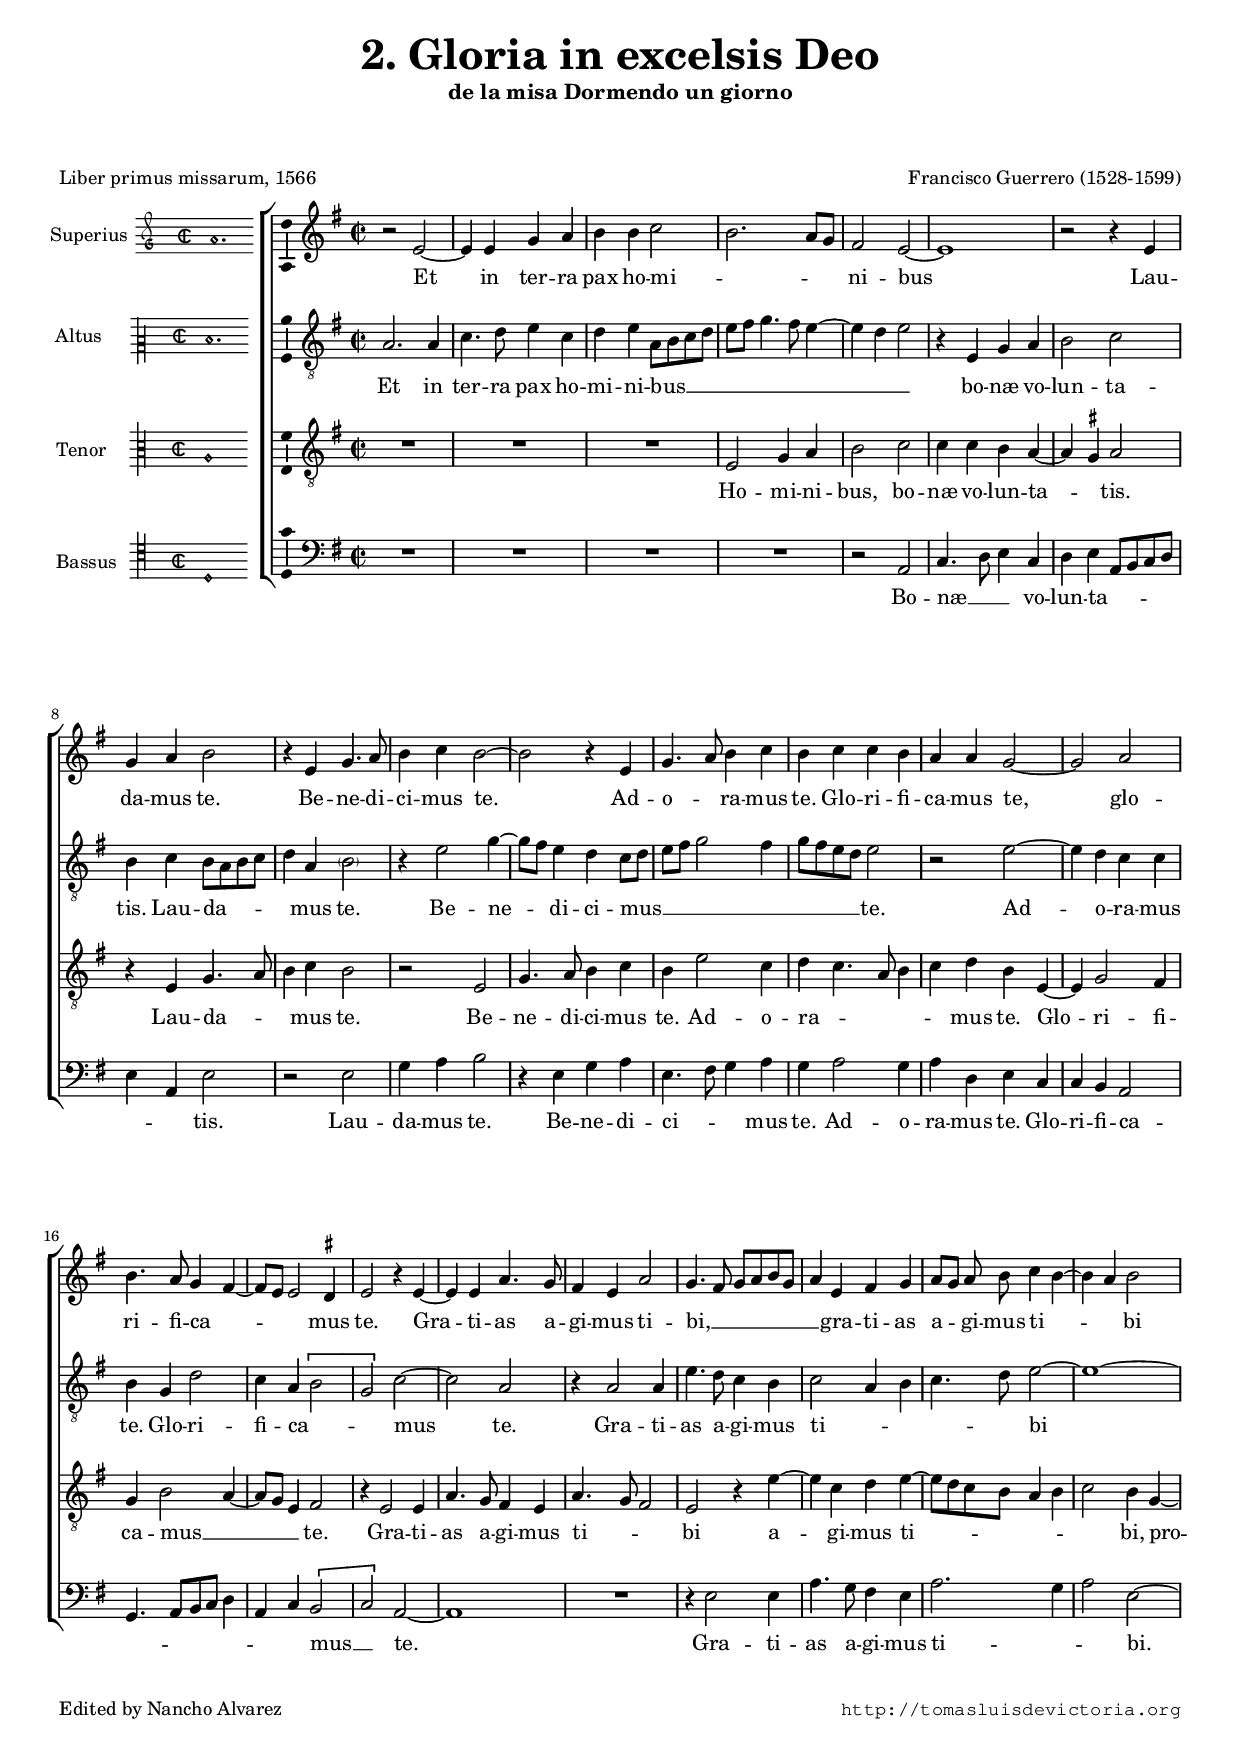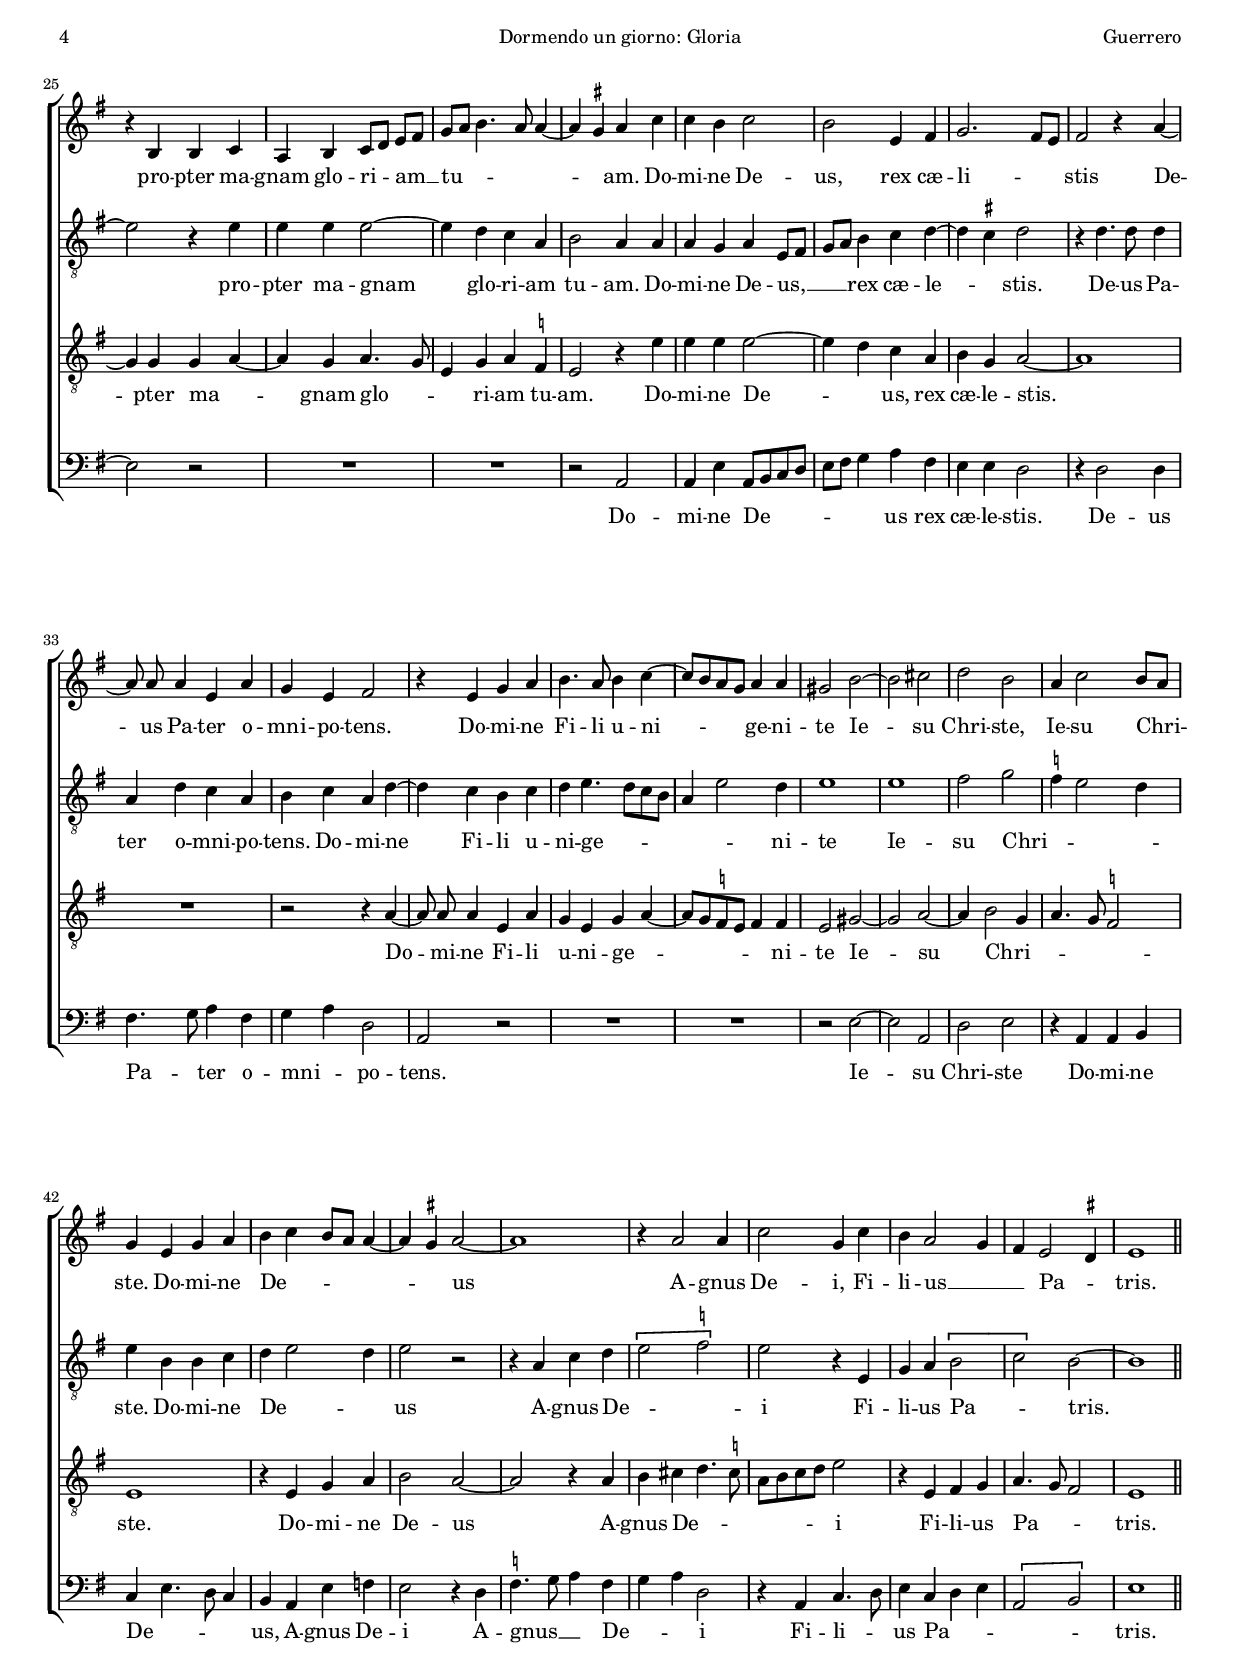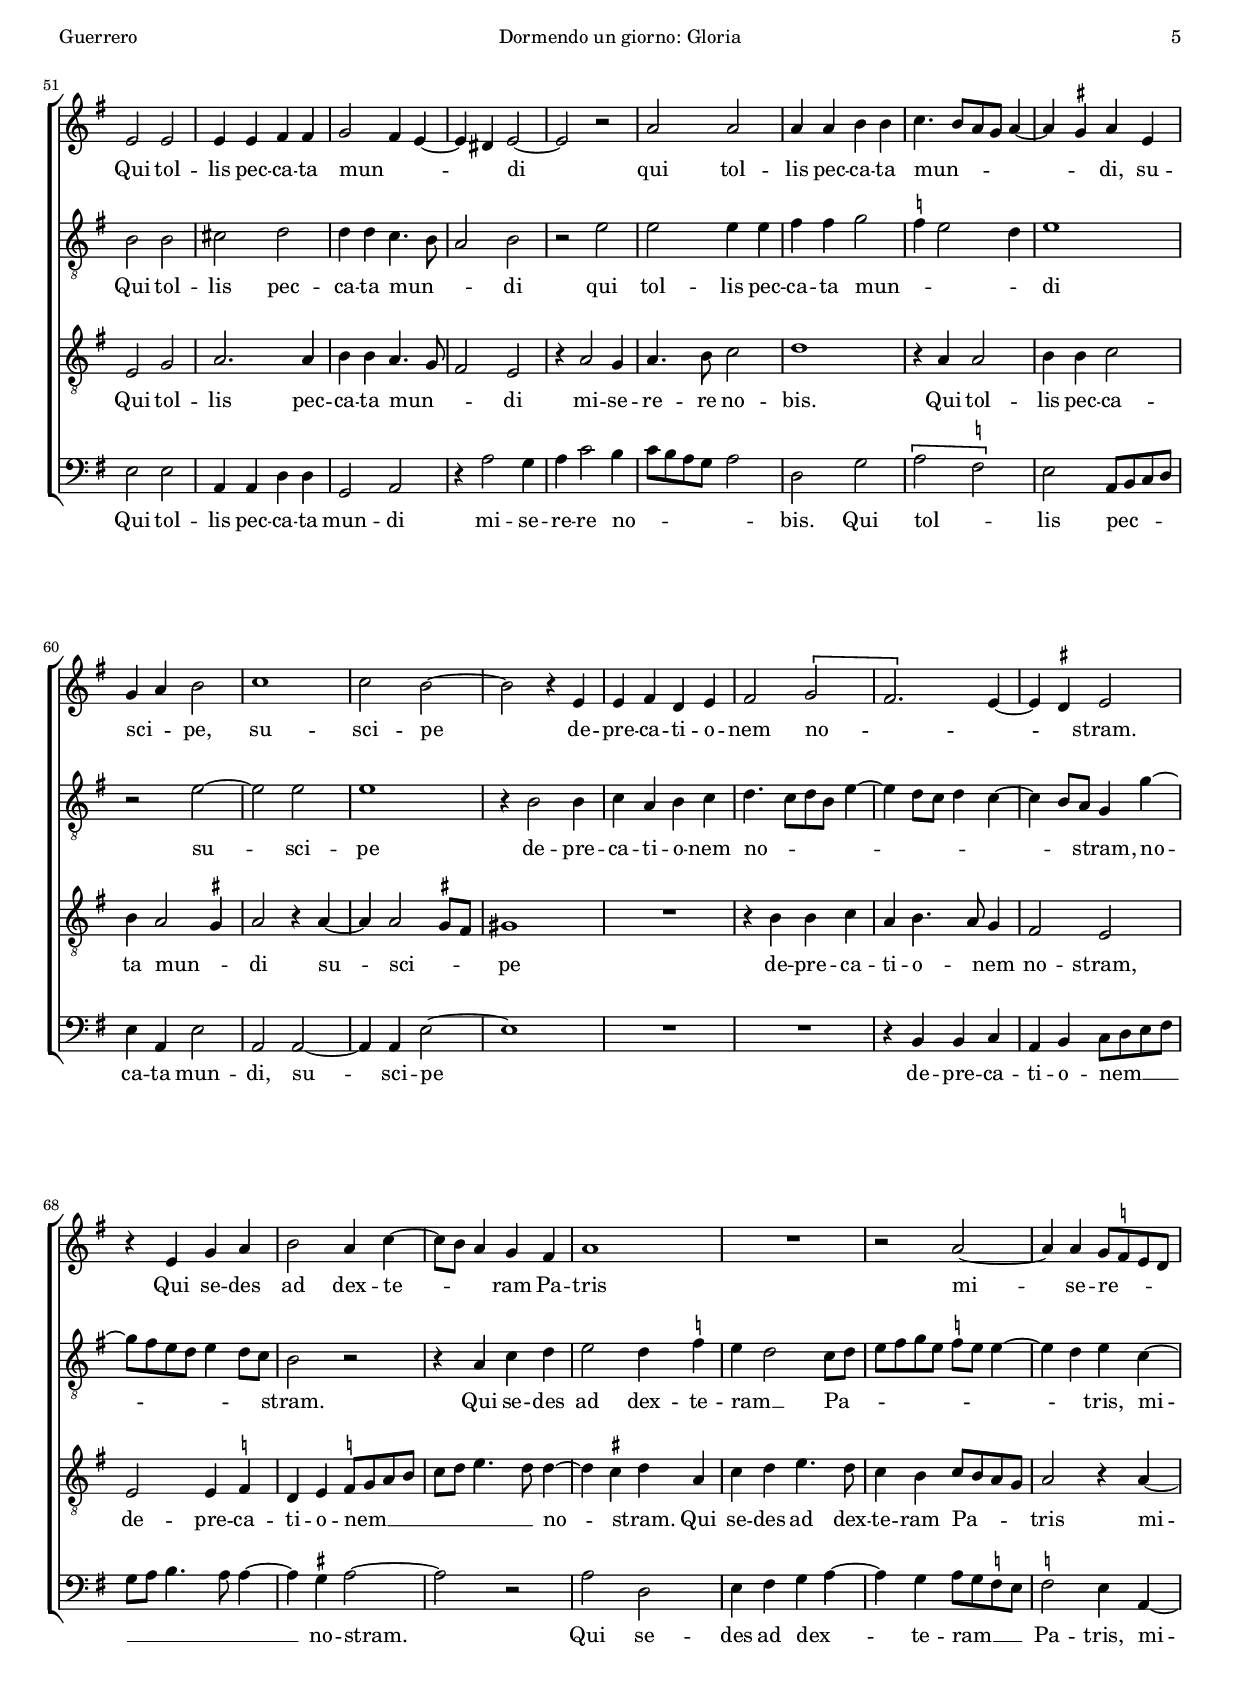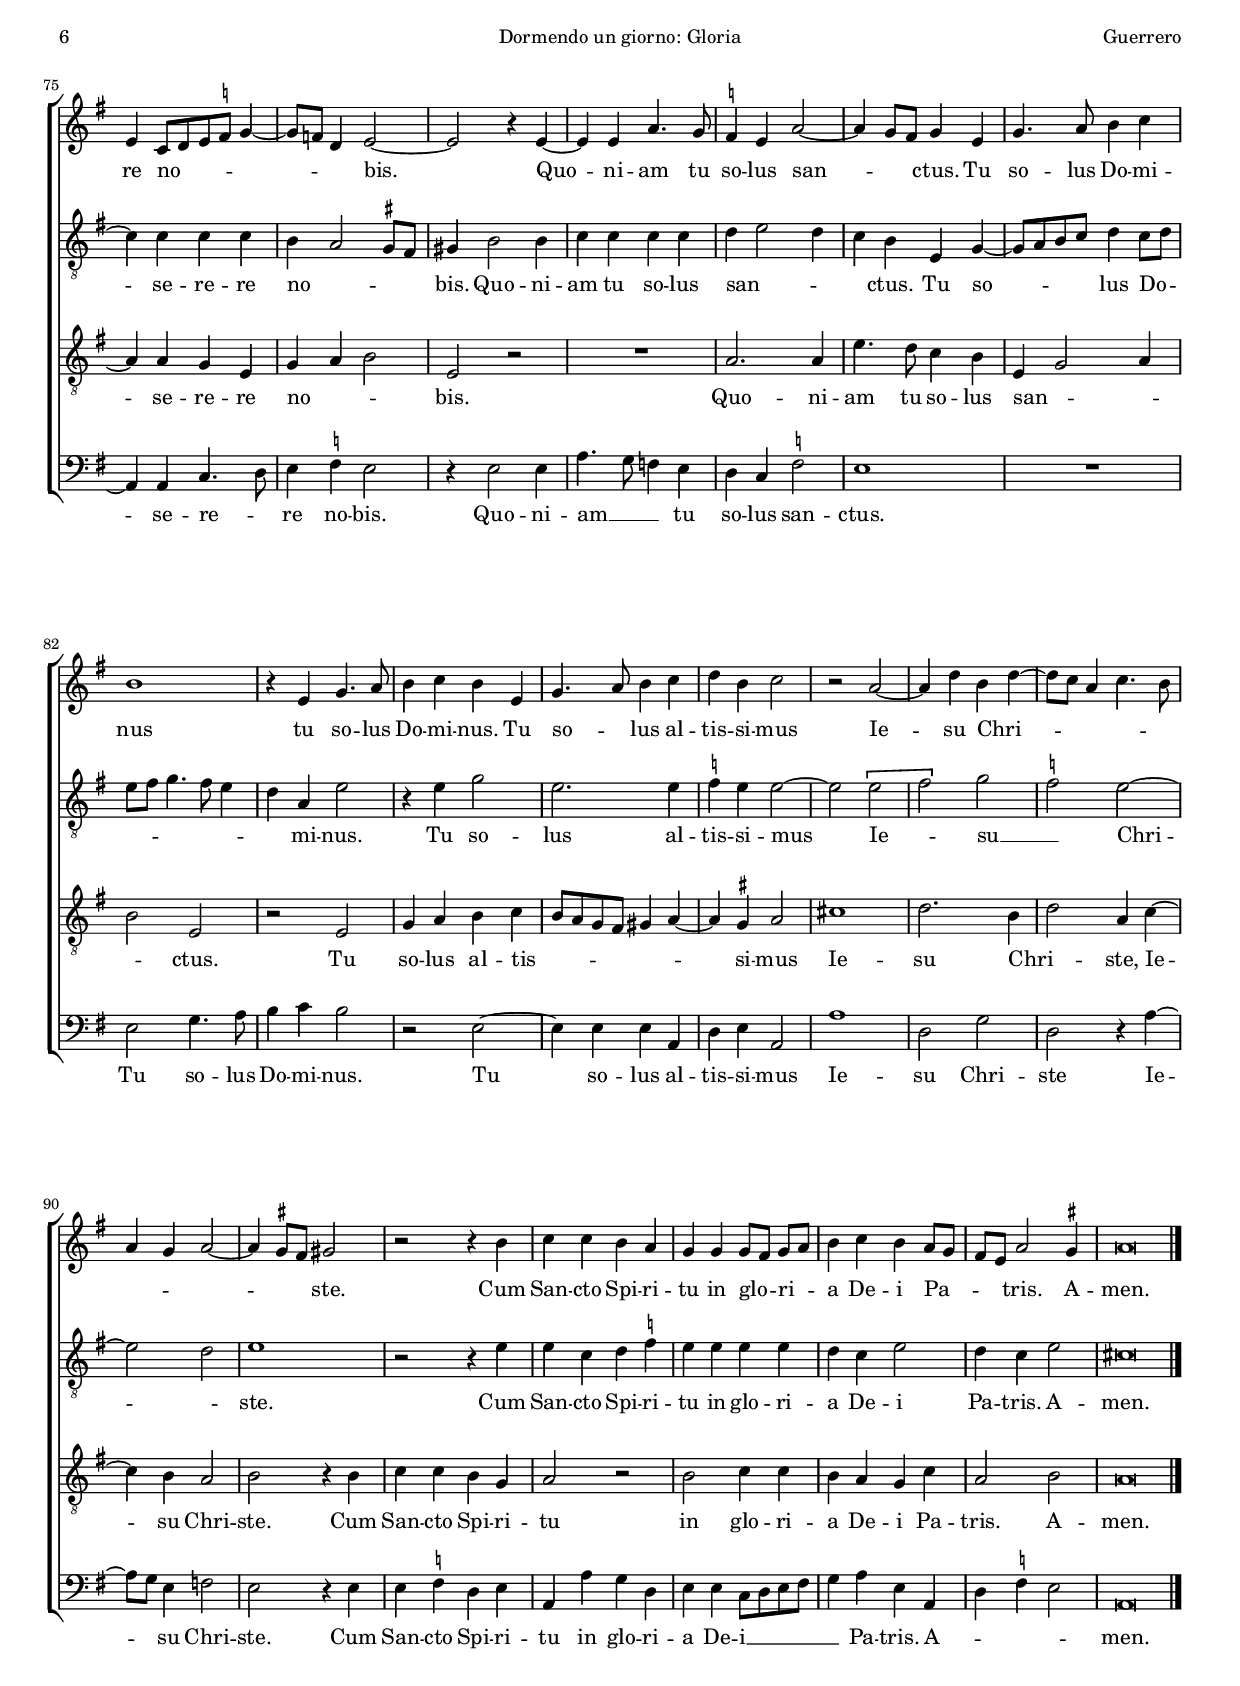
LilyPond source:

\version "2.18.0"

#(set-default-paper-size "a4")
#(set-global-staff-size 16.4)
#(ly:set-option 'point-and-click #f)
%mobile -s15 -i3.1

italicas=\override LyricText.font-shape = #'italic
rectas=\override LyricText.font-shape = #'upright
ss=\once \set suggestAccidentals = ##t
incipitwidth = 20

htitle="Dormendo un giorno: Gloria"
hcomposer="Guerrero"

\header {
	title=\markup{\fontsize #3 "2. Gloria in excelsis Deo"}
	subtitle="de la misa Dormendo un giorno"
	subsubtitle=\markup{\null \vspace #2 }
	composer="Francisco Guerrero (1528-1599)"
        pdfauthor=\composer
	%opus="(-)"
	poet="Liber primus missarum, 1566"
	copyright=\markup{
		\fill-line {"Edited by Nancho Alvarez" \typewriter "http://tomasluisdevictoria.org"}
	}
%	tagline=""
}

global={\key c \major \time 2/2 \skip 1*50 \bar "||" \break
				\skip 1*47 \bar "|." }


cantus=\relative c''{
	r2 a2 ~
	a4 a c d
	e e f2
	e2. d8 c
	b2 a ~
	a1
	r2 r4 a 
	c d e2
	r4 a, c4. d8
	e4 f e2 ~
	e r4 a,
	c4. d8 e4 f
	e f f e 
	d d c2 ~
	c d
	e4. d8 c4 b ~
	b8 a a2 \ss gis4
	a2 r4 a ~
	a a d4. c8
	b4 a d2
	c4. b8 c d e c
	d4 a b c
	d8[ c] d \noBeam e f4 e ~
	e d e2
	r4 e, e f
	d e f8[ g] a[ b]
	c d e4. d8 d4 ~
	d \ss cis d f
	f e f2
	e2 a,4 b
	c2. b8 a 
	b2 r4 d ~
	d8 \noBeam d d4 a d
	c a b2
	r4 a c d
	e4. d8 e4 f ~
	f8 e d c d4 d
	cis2 e ~
	e fis
	g e
	d4 f2 e8 d 
	c4 a c d
	e4 f e8 d d4 ~
	d \ss cis d2 ~
	d1
	r4 d2 d4 
	f2 c4 f
	e4 d2 c4
	b4 a2 \ss gis4
	a1
	a2 a
	a4 a b b
	c2 b4 a ~
	a gis a2 ~
	a r
	d d d4 d e e
	f4. e8[ d c] d4 ~
	d \ss cis d a
	c d e2
	f1
	f2 e ~
	e r4 a,
	a b g a
	b2 \[c 
	b2.\] a4 ~
	a \ss gis a2
	r4 a c d
	e2 d4 f ~
	f8 e d4 c b
	d1
	R1
	r2 d2 ~
	d4 d c8 \ss bes a g
	a4 f8[ g a \ss bes] c4 ~
	c8 bes g4 a2 ~
	a r4 a ~
	a a d4. c8
	\ss bes4 a d2 ~
	d4 c8 b c4 a
	c4. d8 e4 f
	e1
	r4 a, c4. d8 
	e4 f e a,
	c4. d8 e4 f
	g e f2
	r2 d ~
	d4 g e g ~
	g8 f d4 f4. e8
	d4 c d2 ~
	d4 \ss cis8 b cis!2
	r2 r4 e
	f4 f e d
	c c c8[ b] c[ d]
	e4 f e d8 c
	b a d2 \ss cis4 
	d\breve*1/2
}

altus=\relative c'{
	d2. d4
	f4. g8 a4 f 
	g a d,8 e f g
	a b c4. b8 a4 ~
	a4 g a2
	r4 a, c d
	e2 f
	e4 f e8 d e f
	g4 d \parenthesize e2
	r4 a2 c4 ~
	c8 b a4 g f8 g 
	a b c2 b4
	c8 b a g a2
	r2 a ~
	a4 g f f 
	e c g'2
	f4 d \[e2
	c\] f ~
	f d
	r4 d2 d4
	a'4. g8 f4 e
	f2 d4 e
	f4. g8 a2 ~
	a1 ~
	a2 r4 a 
	a a a2 ~
	a4 g f d
	e2 d4 d 
	d c d a8 b
	c8 d e4 f g ~
	g \ss fis g2
	r4 g4. g8 g4
	d g f d
	e f d g ~
	g f e f
	g a4. g8 f e
	d4 a'2 g4
	a1
	a
	b2 c
	\ss bes4 a2 g4
	a e e f
	g4 a2 g4
	a2 r
	r4 d, f g
	\[a2 \ss bes\]
	a r4 a,
	c4 d \[e2
	f\] e ~
	e1
	e2 e
	fis g
	g4 g f4. e8 
	d2 e
	r2 a 
	a a4 a 
	b b c2
	\ss bes4 a2 g4
	a1
	r2 a ~
	a a a1
	r4 e2 e4
	f d e f
	g4. f8[ g e] a4 ~
	a g8 f g4 f ~
	f e8 d c4 c' ~
	c8 b a g a4 g8 f 
	e2 r
	r4 d f g
	a2 g4 \ss bes
	a4 g2 f8 g 
	a b c a \ss bes a a4 ~
	a4 g a f ~
	f f f f
	e d2 \ss cis8 b
	cis4 e2 e4
	f f f f
	g4 a2 g4
	f e a, c ~
	c8 d e f g4 f8 g
	a b c4. b8 a4
	g4 d a'2
	r4 a c2
	a2. a4
	\ss bes a a2 ~
	a \[a
	b\] c
	\ss bes a ~
	a g
	a1
	r2 r4 a
	a4 f g \ss bes 
	a a a a
	g f a2
	g4 f a2
	fis\breve*1/2
}

tenor=\relative c'{
	R1*3
	a2 c4 d
	e2 f
	f4 f e d ~
	d \ss cis d2
	r4 a c4. d8 
	e4 f e2
	r2 a,
	c4. d8 e4 f
	e a2 f4
	g f4. d8 e4
	f g e a, ~
	a c2 b4
	c e2 d4 ~
	d8 c a4 b2
	r4 a2 a4
	d4. c8 b4 a
	d4. c8 b2
	a r4 a' ~
	a f g a ~
	a8 g f e d4 e
	f2 e4 c ~
	c4 c c d ~
	d c d4. c8
	a4 c d \ss bes
	a2 r4 a'
	a a a2 ~
	a4 g f d
	e c d2 ~
	d1
	R1
	r2 r4 d ~
	d8 \noBeam d d4 a d
	c a c d ~
	d8 c \ss bes a bes4 bes
	a2 cis ~
	cis d ~
	d4 e2 c4
	d4. c8 \ss bes2
	a1
	r4 a c d
	e2 d ~
	d r4 d 
	e fis g4. \ss f8 
	d8 e f g a2
	r4 a, b c
	d4. c8 b2
	a1
	a2 c
	d2. d4
	e e d4. c8
	b2 a
	r4 d2 c4
	d4. e8 f2
	g1
	r4 d d2
	e4 e f2
	e4 d2 \ss cis4
	d2 r4 d ~
	d d2 \ss cis8 b
	cis1
	R1
	r4 e e f 
	d e4. d8 c4
	b2 a
	a2 a4 \ss bes
	g a \ss bes8 c d e
	f g a4. g8 g4 ~
	g \ss fis g d
	f g a4. g8 
	f4 e f8 e d c
	d2 r4 d ~
	d d c a 
	c d e2
	a,2 r
	R1
	d2. d4
	a'4. g8 f4 e
	a, c2 d4
	e2 a,
	r2 a 
	c4 d e f
	e8 d c b cis4 d ~
	d \ss cis d2
	fis1
	g2. e4
	g2 d4 f ~
	f e d2
	e r4 e
	f f e c
	d2 r
	e f4 f
	e4 d c f
	d2 e
	d\breve*1/2
}

bassus=\relative c{
	R1*4
	r2 d
	f4. g8 a4 f 
	g a d,8 e f g
	a4 d, a'2
	r2 a
	c4 d e2
	r4 a, c d
	a4. b8 c4 d
	c d2 c4
	d g, a f
	f4 e d2
	c4. d8[ e f] g4
	d4 f \[e2 
	f\] d ~
	d1
	R1
	r4 a'2 a4
	d4. c8 b4 a
	d2. c4
	d2 a ~
	a r
	R1*2
	r2 d,
	d4 a' d,8 e f g
	a b c4 d b
	a a g2
	r4 g2 g4
	b4. c8 d4 b
	c d g,2
	d2 r
	R1*2
	r2 a' ~
	a d,
	g a
	r4 d, d e
	f a4. g8 f4
	e d a' bes
	a2 r4 g
	\ss bes4. c8 d4 bes
	c4 d g,2
	r4 d f4. g8
	a4 f g a
	\[d,2 e\]
	a1
	a2 a
	d,4 d g g
	c,2 d
	r4 d'2 c4
	d4 f2 e4
	f8 e d c d2
	g, c
	\[d2 \ss bes\]
	a2 d,8 e f g
	a4 d, a'2
	d, d ~
	d4 d a'2 ~
	a1
	R1*2
	r4 e e f
	d e f8 g a b
	c d e4. d8 d4 ~
	d \ss cis d2~
	d r2
	d g,
	a4 b c d ~
	d c d8 c \ss bes a
	\ss bes2 a4 d, ~
	d d f4. g8
	a4 \ss bes a2
	r4 a2 a4
	d4. c8 bes4 a
	g4 f \ss bes2
	a1
	R1
	a2 c4. d8
	e4 f e2
	r2 a, ~
	a4 a a d,
	g a d,2
	d'1
	g,2 c
	g r4 d' ~
	d8 c a4 bes2
	a r4 a
	a \ss bes g a
	d, d' c g 
	a a f8 g a b
	c4 d a d,
	g \ss bes a2
	d,\breve*1/2
}

textocantus=\lyricmode{
Et in ter -- ra pax ho -- mi -- _ _ _ ni -- bus
Lau -- da -- mus te.
Be -- ne -- di -- ci -- mus te.
Ad -- o -- _ ra -- mus te.
Glo -- ri -- fi -- ca -- mus te,
glo -- ri -- fi -- ca -- _ _ _ mus te.
Gra -- ti -- as a -- gi -- mus ti -- bi, __ _ _ _ _ _ _ 
gra -- ti -- as a -- _ gi -- mus ti -- _ _ bi
pro -- pter ma -- gnam glo -- ri -- _ am __ _ tu -- _ _ _ _ _ am.
Do -- mi -- ne De -- us,
rex cæ -- li -- _ _ stis
De -- us Pa -- ter o -- mni -- po -- tens.
Do -- mi -- ne Fi -- li u -- ni -- _ _ _ ge -- ni -- te Ie -- su Chri -- ste,
Ie -- su Chri -- _ ste.
Do -- mi -- ne De -- _ _ _ _ _ us
A -- gnus De -- i,
Fi -- li -- us __ _ _ Pa -- _ tris.
Qui tol -- lis pec -- ca -- ta mun -- _ _ _ di
qui tol -- lis pec -- ca -- ta mun -- _ _ _ _ _ di,
su -- sci -- _ pe,
su -- sci -- pe 
de -- pre -- ca -- ti -- o -- nem no -- _ _ _ stram.
Qui se -- des ad dex -- te -- _ _ ram Pa -- tris
mi -- se -- re -- _ _ _ re no -- _ _ _ _ _ _ bis.
Quo -- ni -- am tu so -- lus san -- _ _ ctus.
Tu so -- lus Do -- mi -- nus
tu so -- lus Do -- mi -- nus.
Tu so -- _ lus al -- tis -- si -- mus
Ie -- su Chri -- _ _ _ _ _ _ _ _ _ _ ste.
Cum San -- cto Spi -- ri -- tu in glo -- _ ri -- _ a De -- i Pa -- _ _ _ tris.
A -- men.
}

textoaltus=\lyricmode{
Et in ter -- ra pax ho -- mi -- ni -- bus __ _ _ _ _ _ _ _ _ _ _ 
bo -- næ vo -- lun -- ta -- tis.
Lau -- da -- _ _ _ _ mus te.
Be -- ne -- _ di -- ci -- mus __ _ _ _ _ _ _ _ _ _ te.
Ad -- o -- ra -- mus te.
Glo -- ri -- fi -- ca -- _ _ mus te.
Gra -- ti -- as a -- gi -- mus ti -- _ _ _ _ bi
pro -- pter ma -- gnam glo -- ri -- am tu -- am.
Do -- mi -- ne De -- us, __ _ _ _ rex cæ -- le -- _ stis.
De -- us Pa -- ter o -- mni -- po -- tens.
Do -- mi -- ne Fi -- li u -- ni -- ge -- _ _ _ _ _ ni -- te 
Ie -- su Chri -- _ _ _ ste.
Do -- mi -- ne De -- _ _ us
A -- gnus De -- _ _ i
Fi -- li -- us Pa -- _ tris.
Qui tol -- lis pec -- ca -- ta mun -- _ _ di
qui tol -- lis pec -- ca -- ta mun -- _ _ _ di
su -- sci -- pe
de -- pre -- ca -- ti -- o -- nem no -- _ _ _ _ _ _ _ _ _ _ stram,
no -- _ _ _ _ _ _ stram.
Qui se -- des ad dex -- te -- ram __ _ Pa -- _ _ _ _ _ _ _ _ _ tris,
mi -- se -- re -- re no -- _ _ _ bis.
Quo -- ni -- am tu so -- lus san -- _ _ _ ctus.
Tu so -- _ _ _ lus Do -- _ _ _ _ _ _ _ mi -- nus.
Tu so -- lus al -- tis -- si -- mus Ie -- _ su __ _ Chri -- _ ste.
Cum San -- cto Spi -- ri -- tu in glo -- ri -- a De -- i Pa -- tris.
A -- men.
}

textotenor=\lyricmode{
Ho -- mi -- ni -- bus,
bo -- næ vo -- lun -- ta -- _ tis.
Lau -- da -- _ _ mus te.
Be -- ne -- di -- ci -- mus te.
Ad -- o -- ra -- _ _ _ _ mus te.
Glo -- ri -- fi -- ca -- mus __ _ _ _ te.
Gra -- ti -- as a -- gi -- mus ti -- _ _ bi
a -- gi -- mus ti -- _ _ _ _ _ _ bi,
pro -- pter ma -- _ gnam glo -- _ _ ri -- am tu -- am.
Do -- mi -- ne De -- _ us,
rex cæ -- le -- stis.
Do -- mi -- ne Fi -- li u -- ni -- ge -- _ _ _ _ _ ni -- te
Ie -- su Chri -- _ _ _ _ ste.
Do -- mi -- ne De -- us
A -- gnus De -- _ _ _ _ _ _ i
Fi -- li -- us Pa -- _ _ tris.
Qui tol -- lis pec -- ca -- ta mun -- _ _ di
mi -- se -- re -- re no -- bis.
Qui tol -- lis pec -- ca -- ta mun -- _ di
su -- sci -- _ _ pe
de -- pre -- ca -- ti -- o -- _ nem no -- stram,
de -- pre -- ca -- ti -- o -- nem __ _ _ _ _ _ _ _ no -- _ stram.
Qui se -- des ad dex -- te -- ram Pa -- _ _ _ tris
mi -- se -- re -- re no -- _ _ bis.
Quo -- ni -- am tu so -- lus san -- _ _ _ ctus.
Tu so -- lus al -- tis -- _ _ _ _ _ _ si -- mus Ie -- su Chri -- _ ste,
Ie -- su Chri -- ste.
Cum San -- cto Spi -- ri -- tu
in glo -- ri -- a De -- i Pa -- tris.
A -- men.
}

textobassus=\lyricmode{
Bo -- næ __ _ _ vo -- lun -- ta -- _ _ _ _ _ _ tis.
Lau -- da -- mus te.
Be -- ne -- di -- ci -- _ _ mus te.
Ad -- o -- ra -- mus te.
Glo -- ri -- fi -- ca -- _ _ _ _ _ _ _ mus __ _ te.
Gra -- ti -- as a -- gi -- mus ti -- _ _ bi.
Do -- mi -- ne De -- _ _ _ _ _ _ us rex cæ -- le -- stis.
De -- us Pa -- _ ter o -- mni -- _ po -- tens.
Ie -- su Chri -- ste
Do -- mi -- ne De -- _ _ _ us,
A -- gnus De -- i
A -- gnus __ _ _ De -- _ _ i
Fi -- li -- _ us Pa -- _ _ _ _ tris.
Qui tol -- lis pec -- ca -- ta mun -- di
mi -- se -- re -- re no -- _ _ _ _ _ bis.
Qui tol -- _ lis pec -- _ _ _ ca -- ta mun -- di,
su -- sci -- pe
de -- pre -- ca -- ti -- o -- nem __ _ _ _ _ _ _ _ _ no -- stram.
Qui se -- des ad dex -- _ te -- ram __ _ _ _ 
Pa -- tris,
mi -- se -- re -- _ re no -- bis.
Quo -- ni -- am __ _ _ tu so -- lus san -- ctus.
Tu so -- lus Do -- mi -- nus.
Tu so -- lus al -- tis -- si -- mus Ie -- su Chri -- ste
Ie -- _ su Chri -- ste.
Cum San -- cto Spi -- ri -- tu 
in glo -- ri -- a De -- i __ _ _ _ _ Pa -- tris.
A -- _ _ _ men.
}

incipitcantus=\markup{
	\score{
		{ 
		\set Staff.instrumentName="Superius "
		\override NoteHead.style = #'neomensural
		\override Rest.style = #'neomensural
		\override Staff.TimeSignature.style = #'neomensural
		\cadenzaOn 
		\clef "petrucci-g"
		\key c \major
		\time 2/2
		a'1.
		} 
	\layout {
		\context {\Voice
			\remove Ligature_bracket_engraver
			\consists Mensural_ligature_engraver
		}
		line-width=\incipitwidth
		indent = 0
	}
	}
}


incipitaltus=\markup{
	\score{
		{ 
		\set Staff.instrumentName="Altus     "
		\override NoteHead.style = #'neomensural
		\override Rest.style = #'neomensural
		\override Staff.TimeSignature.style = #'neomensural
		\cadenzaOn 
		\clef "petrucci-c2"
		\key c \major
		\time 2/2
		d'1.
		} 
	\layout {
		\context {\Voice
			\remove Ligature_bracket_engraver
			\consists Mensural_ligature_engraver
		}
		line-width=\incipitwidth
		indent = 0
	}
	}
}

incipittenor=\markup{
	\score{
		{ 
		\set Staff.instrumentName="Tenor    "
		\override NoteHead.style = #'neomensural 
		\override Rest.style = #'neomensural
		\override Staff.TimeSignature.style = #'neomensural
		\cadenzaOn 
		\clef "petrucci-c3"
		\key c \major
		\time 2/2
		a1
		} 
	\layout {
		\context {\Voice
			\remove Ligature_bracket_engraver
			\consists Mensural_ligature_engraver
		}
		line-width=\incipitwidth
		indent=0
	}
	}
}

incipitbassus=\markup{
	\score{
		{ 
		\set Staff.instrumentName="Bassus  "
		\override NoteHead.style = #'neomensural 
		\override Rest.style = #'neomensural
		\override Staff.TimeSignature.style = #'neomensural
		\cadenzaOn 
		\clef "petrucci-c4"
		\key c \major
		\time 2/2
		d1
		} 
	\layout {
		\context {\Voice
			\remove Ligature_bracket_engraver
			\consists Mensural_ligature_engraver
		}
		line-width=\incipitwidth
		indent=0
	}
	}
}



\score {\transpose c' g{
\new ChoirStaff<<

	\new Staff <<\global
	\new Voice="v1" {
		\set Staff.instrumentName=\incipitcantus
		\clef "treble"
		\cantus }
	\new Lyrics \lyricsto "v1" {\textocantus }
	>>

	\new Staff <<\global
	\new Voice="v2" {
		\set Staff.instrumentName=\incipitaltus
		\clef "G_8"
		\altus }
	\new Lyrics \lyricsto "v2" {\textoaltus }
	>>
	
	\new Staff <<\global
	\new Voice="v3" {
		\set Staff.instrumentName=\incipittenor
		\clef "G_8"
		\tenor }
	\new Lyrics \lyricsto "v3" {\textotenor }
	>>

	\new Staff <<\global
	\new Voice="v4" {
		\set Staff.instrumentName=\incipitbassus
		\clef "bass"
		\bassus }
	\new Lyrics \lyricsto "v4" {\textobassus }
	>>
	
>>

	}%transpose

\layout{ 
	\context {\Lyrics 
		\override VerticalAxisGroup.staff-affinity = #UP
		\override VerticalAxisGroup.nonstaff-relatedstaff-spacing =
			#'((basic-distance . 0) (minimum-distance . 0) (padding . 1))
		\override LyricText.font-size = #1.2
		\override LyricHyphen.minimum-distance = #0.5
	}
	\context {\Score 
		tempoHideNote = ##t
		\override BarNumber.padding = #2 
	}
	\context {\Voice 
		%melismaBusyProperties = #'()
		%autoBeaming = ##f
	}
	\context {\Staff 
                %\RemoveEmptyStaves
                %\override VerticalAxisGroup.remove-first = ##t
		\override VerticalAxisGroup.staff-staff-spacing =
			#'((basic-distance . 11) (minimum-distance . 0) (padding . 1))
		\consists Ambitus_engraver 
		\override LigatureBracket.padding = #1
	}
}

%\midi { \mtempo }

}


\paper{
	evenHeaderMarkup=\markup  \fill-line { \fromproperty #'page:page-number-string \htitle \hcomposer }
	oddHeaderMarkup= \markup  \fill-line { \on-the-fly #not-first-page \hcomposer \on-the-fly #not-first-page \htitle \on-the-fly #not-first-page \fromproperty #'page:page-number-string }
	%system-count=20
	%page-count = 8
	ragged-last-bottom = ##f
	indent=3.6\cm
	system-system-spacing =
	#'((basic-distance . 20) (minimum-distance . 0) (padding . 5))
	top-system-spacing = % header
	#'((basic-distance . 9) (minimum-distance . 0) (padding . 0))
	last-bottom-spacing = % footer
	#'((basic-distance . 12) (minimum-distance . 0) (padding . 0))
	markup-system-spacing.padding = #1.5

first-page-number=3
}